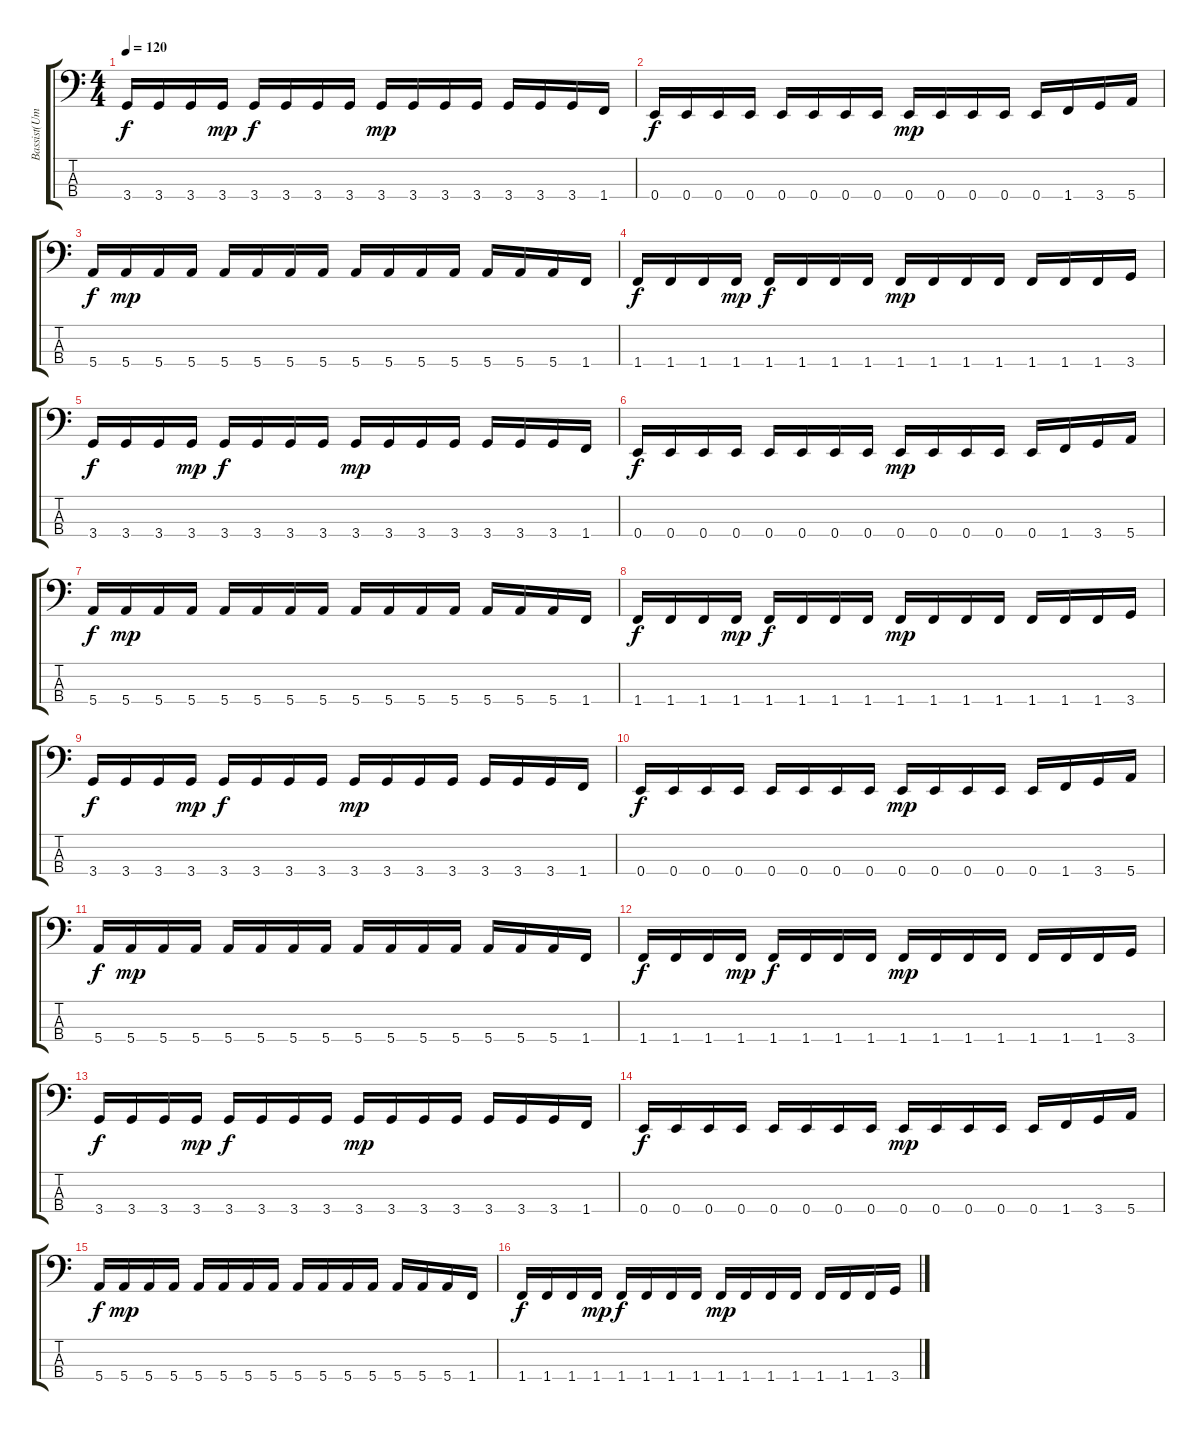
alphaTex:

\track ("Bassist(Umesh)" "Bassist(Um") {instrument slapbass1}
\staff {score tabs}
\tuning (G2 D2 A1 E1) {hide}
\ts (4 4)
\tempo 120
\clef f4
\ks c
3.4.16{dy f} 3.4.16 3.4.16 3.4.16{dy mp} 3.4.16{dy f} 3.4.16 3.4.16 3.4.16 3.4.16{dy mp} 3.4.16 3.4.16 3.4.16 3.4.16 3.4.16 3.4.16 1.4.16 |
0.4.16{dy f} 0.4.16 0.4.16 0.4.16 0.4.16 0.4.16 0.4.16 0.4.16 0.4.16{dy mp} 0.4.16 0.4.16 0.4.16 0.4.16 1.4.16 3.4.16 5.4.16 |
5.4.16{dy f} 5.4.16{dy mp} 5.4.16 5.4.16 5.4.16 5.4.16 5.4.16 5.4.16 5.4.16 5.4.16 5.4.16 5.4.16 5.4.16 5.4.16 5.4.16 1.4.16 |
1.4.16{dy f} 1.4.16 1.4.16 1.4.16{dy mp} 1.4.16{dy f} 1.4.16 1.4.16 1.4.16 1.4.16{dy mp} 1.4.16 1.4.16 1.4.16 1.4.16 1.4.16 1.4.16 3.4.16 |
3.4.16{dy f} 3.4.16 3.4.16 3.4.16{dy mp} 3.4.16{dy f} 3.4.16 3.4.16 3.4.16 3.4.16{dy mp} 3.4.16 3.4.16 3.4.16 3.4.16 3.4.16 3.4.16 1.4.16 |
0.4.16{dy f} 0.4.16 0.4.16 0.4.16 0.4.16 0.4.16 0.4.16 0.4.16 0.4.16{dy mp} 0.4.16 0.4.16 0.4.16 0.4.16 1.4.16 3.4.16 5.4.16 |
5.4.16{dy f} 5.4.16{dy mp} 5.4.16 5.4.16 5.4.16 5.4.16 5.4.16 5.4.16 5.4.16 5.4.16 5.4.16 5.4.16 5.4.16 5.4.16 5.4.16 1.4.16 |
1.4.16{dy f} 1.4.16 1.4.16 1.4.16{dy mp} 1.4.16{dy f} 1.4.16 1.4.16 1.4.16 1.4.16{dy mp} 1.4.16 1.4.16 1.4.16 1.4.16 1.4.16 1.4.16 3.4.16 |
3.4.16{dy f} 3.4.16 3.4.16 3.4.16{dy mp} 3.4.16{dy f} 3.4.16 3.4.16 3.4.16 3.4.16{dy mp} 3.4.16 3.4.16 3.4.16 3.4.16 3.4.16 3.4.16 1.4.16 |
0.4.16{dy f} 0.4.16 0.4.16 0.4.16 0.4.16 0.4.16 0.4.16 0.4.16 0.4.16{dy mp} 0.4.16 0.4.16 0.4.16 0.4.16 1.4.16 3.4.16 5.4.16 |
5.4.16{dy f} 5.4.16{dy mp} 5.4.16 5.4.16 5.4.16 5.4.16 5.4.16 5.4.16 5.4.16 5.4.16 5.4.16 5.4.16 5.4.16 5.4.16 5.4.16 1.4.16 |
1.4.16{dy f} 1.4.16 1.4.16 1.4.16{dy mp} 1.4.16{dy f} 1.4.16 1.4.16 1.4.16 1.4.16{dy mp} 1.4.16 1.4.16 1.4.16 1.4.16 1.4.16 1.4.16 3.4.16 |
3.4.16{dy f} 3.4.16 3.4.16 3.4.16{dy mp} 3.4.16{dy f} 3.4.16 3.4.16 3.4.16 3.4.16{dy mp} 3.4.16 3.4.16 3.4.16 3.4.16 3.4.16 3.4.16 1.4.16 |
0.4.16{dy f} 0.4.16 0.4.16 0.4.16 0.4.16 0.4.16 0.4.16 0.4.16 0.4.16{dy mp} 0.4.16 0.4.16 0.4.16 0.4.16 1.4.16 3.4.16 5.4.16 |
5.4.16{dy f} 5.4.16{dy mp} 5.4.16 5.4.16 5.4.16 5.4.16 5.4.16 5.4.16 5.4.16 5.4.16 5.4.16 5.4.16 5.4.16 5.4.16 5.4.16 1.4.16 |
1.4.16{dy f} 1.4.16 1.4.16 1.4.16{dy mp} 1.4.16{dy f} 1.4.16 1.4.16 1.4.16 1.4.16{dy mp} 1.4.16 1.4.16 1.4.16 1.4.16 1.4.16 1.4.16 3.4.16
